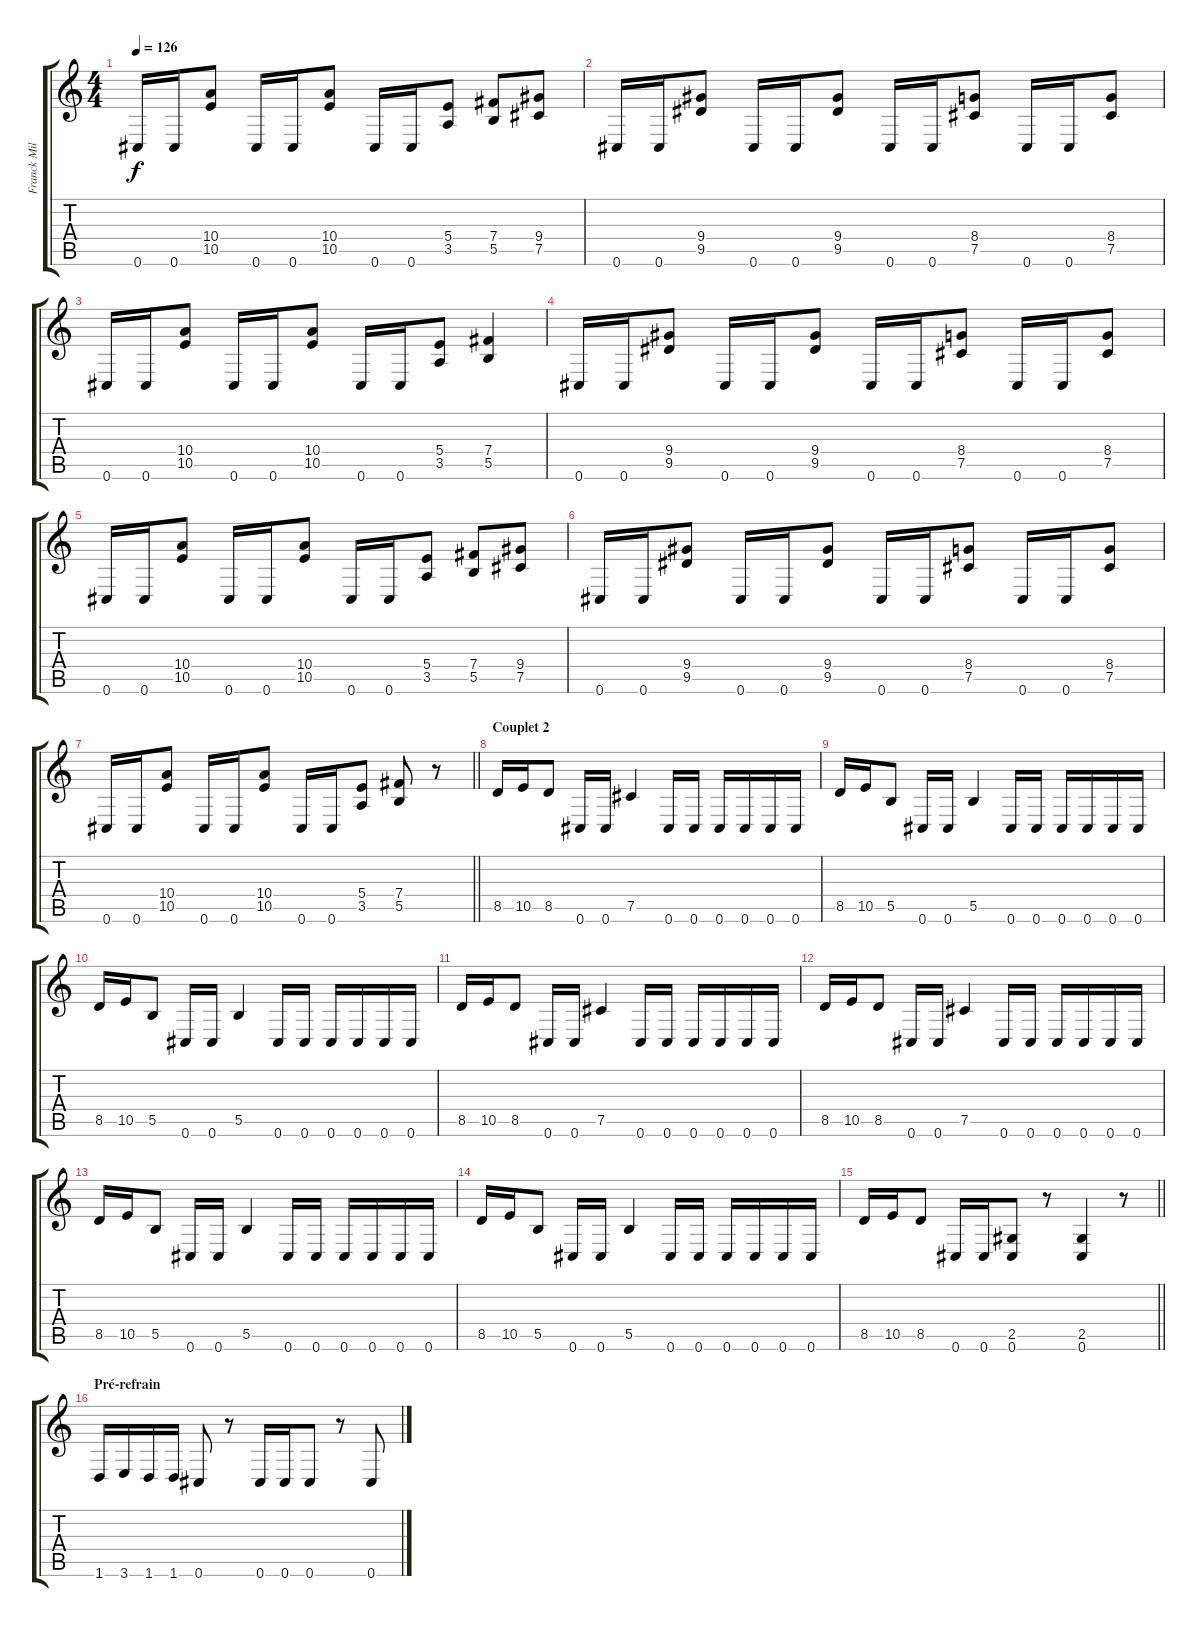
\track ("Franck Millineri" "Franck Mil") {instrument distortionguitar}
\staff {score tabs}
\tuning (Db4 Ab3 E3 B2 Gb2 Db2) {hide}
\ts (4 4)
\tempo 126
\clef g2
\ks c
0.6.16{dy f} 0.6.16 (10.4 10.5).8 0.6.16 0.6.16 (10.4 10.5).8 0.6.16 0.6.16 (5.4 3.5).8 (7.4 5.5).8 (9.4 7.5).8 |
0.6.16 0.6.16 (9.4 9.5).8 0.6.16 0.6.16 (9.4 9.5).8 0.6.16 0.6.16 (8.4 7.5).8 0.6.16 0.6.16 (8.4 7.5).8 |
0.6.16 0.6.16 (10.4 10.5).8 0.6.16 0.6.16 (10.4 10.5).8 0.6.16 0.6.16 (5.4 3.5).8 (7.4 5.5).4 |
0.6.16 0.6.16 (9.4 9.5).8 0.6.16 0.6.16 (9.4 9.5).8 0.6.16 0.6.16 (8.4 7.5).8 0.6.16 0.6.16 (8.4 7.5).8 |
0.6.16 0.6.16 (10.4 10.5).8 0.6.16 0.6.16 (10.4 10.5).8 0.6.16 0.6.16 (5.4 3.5).8 (7.4 5.5).8 (9.4 7.5).8 |
0.6.16 0.6.16 (9.4 9.5).8 0.6.16 0.6.16 (9.4 9.5).8 0.6.16 0.6.16 (8.4 7.5).8 0.6.16 0.6.16 (8.4 7.5).8 |
\barLineRight lightlight
0.6.16 0.6.16 (10.4 10.5).8 0.6.16 0.6.16 (10.4 10.5).8 0.6.16 0.6.16 (5.4 3.5).8 (7.4 5.5).8 r.8 |
\section ("" "Couplet 2")
8.5.16 10.5.16 8.5.8 0.6.16 0.6.16 7.5.4 0.6.16 0.6.16 0.6.16 0.6.16 0.6.16 0.6.16 |
8.5.16 10.5.16 5.5.8 0.6.16 0.6.16 5.5.4 0.6.16 0.6.16 0.6.16 0.6.16 0.6.16 0.6.16 |
8.5.16 10.5.16 5.5.8 0.6.16 0.6.16 5.5.4 0.6.16 0.6.16 0.6.16 0.6.16 0.6.16 0.6.16 |
8.5.16 10.5.16 8.5.8 0.6.16 0.6.16 7.5.4 0.6.16 0.6.16 0.6.16 0.6.16 0.6.16 0.6.16 |
8.5.16 10.5.16 8.5.8 0.6.16 0.6.16 7.5.4 0.6.16 0.6.16 0.6.16 0.6.16 0.6.16 0.6.16 |
8.5.16 10.5.16 5.5.8 0.6.16 0.6.16 5.5.4 0.6.16 0.6.16 0.6.16 0.6.16 0.6.16 0.6.16 |
8.5.16 10.5.16 5.5.8 0.6.16 0.6.16 5.5.4 0.6.16 0.6.16 0.6.16 0.6.16 0.6.16 0.6.16 |
\barLineRight lightlight
8.5.16 10.5.16 8.5.8 0.6.16 0.6.16 (2.5 0.6).8 r.8 (2.5 0.6).4 r.8 |
\section ("" "Pré-refrain")
1.6.16 3.6.16 1.6.16 1.6.16 0.6.8 r.8 0.6.16 0.6.16 0.6.8 r.8 0.6.8
